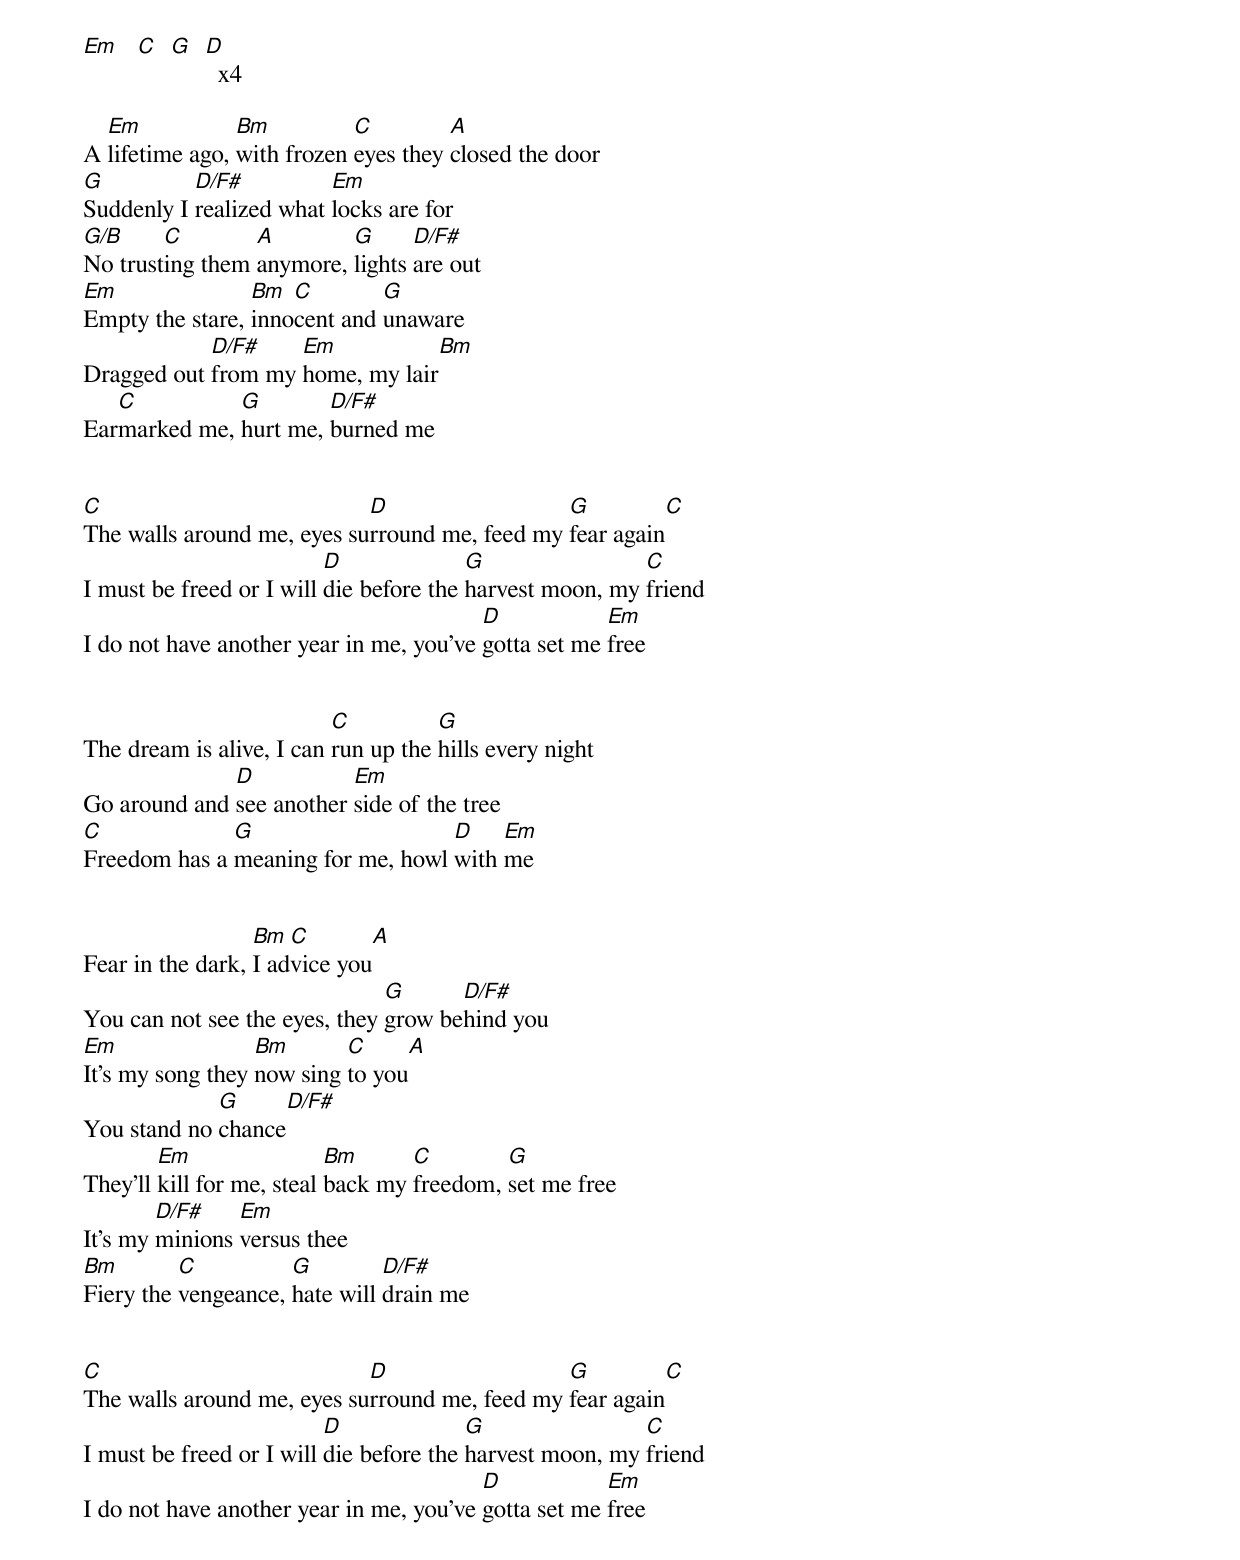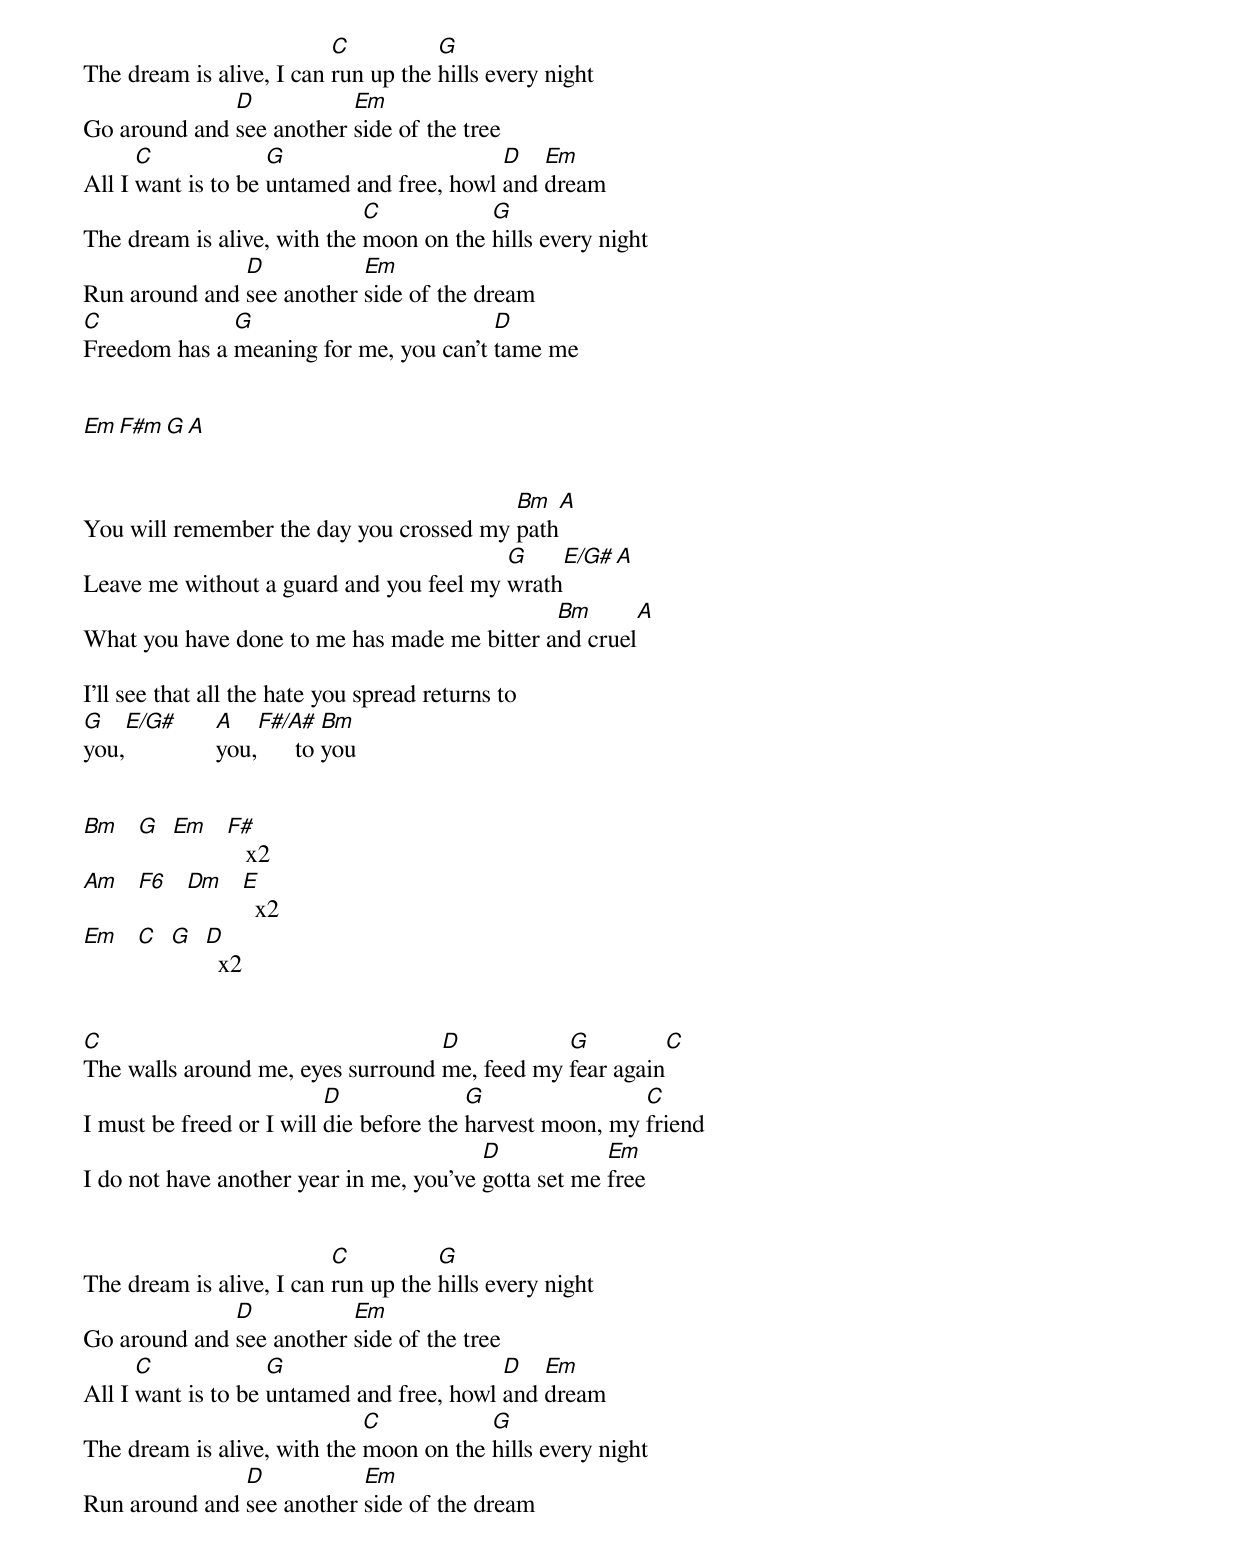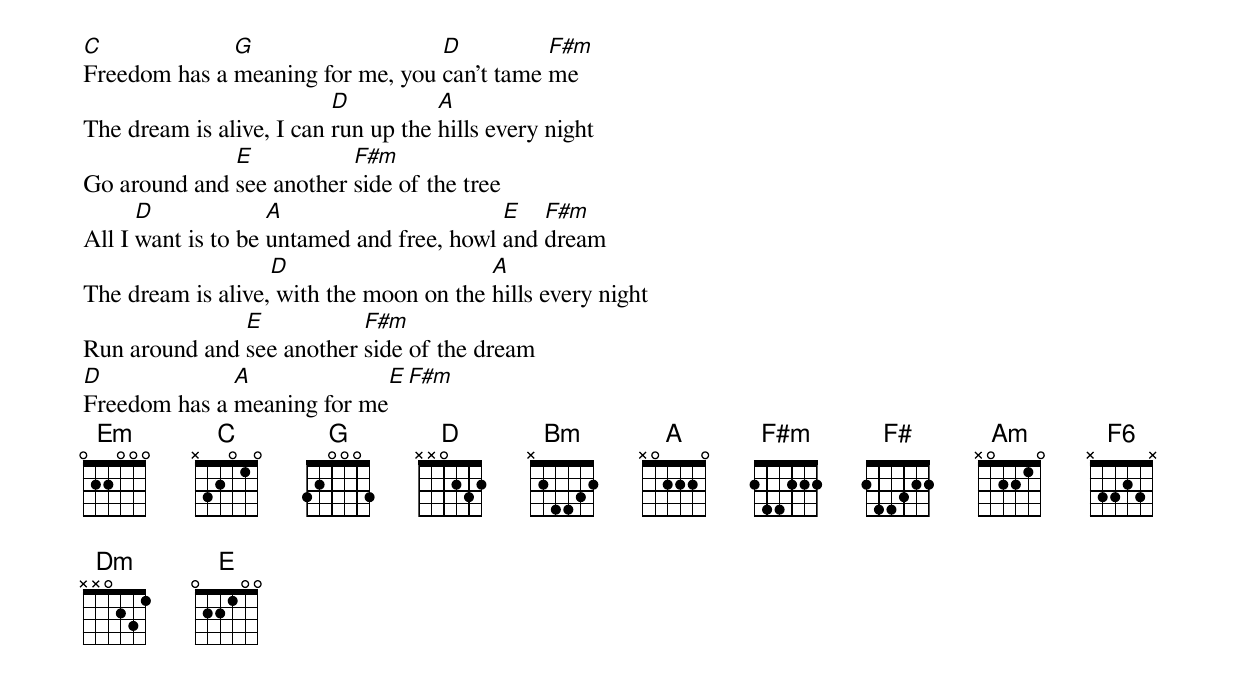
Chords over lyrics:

Em C G D
         x4

  Em            Bm          C         A
A lifetime ago, with frozen eyes they closed the door
G          D/F#          Em
Suddenly I realized what locks are for
G/B     C        A        G      D/F#
No trusting them anymore, lights are out
Em               Bm  C        G
Empty the stare, innocent and unaware
            D/F#    Em             Bm
Dragged out from my home, my lair
   C          G        D/F#
Earmarked me, hurt me, burned me


C                           D                  G          C
The walls around me, eyes surround me, feed my fear again
                          D              G                C
I must be freed or I will die before the harvest moon, my friend
                                         D            Em
I do not have another year in me, you've gotta set me free


                          C          G
The dream is alive, I can run up the hills every night
              D           Em
Go around and see another side of the tree
C             G                    D    Em
Freedom has a meaning for me, howl with me


                  Bm  C         A
Fear in the dark, I advice you
                               G      D/F#
You can not see the eyes, they grow behind you
Em                Bm       C      A
It's my song they now sing to you
             G      D/F#
You stand no chance
        Em                 Bm      C        G
They'll kill for me, steal back my freedom, set me free
        D/F#    Em
It's my minions versus thee
Bm        C          G         D/F#
Fiery the vengeance, hate will drain me


C                           D                  G          C
The walls around me, eyes surround me, feed my fear again
                          D              G                C
I must be freed or I will die before the harvest moon, my friend
                                         D            Em
I do not have another year in me, you've gotta set me free


                          C          G
The dream is alive, I can run up the hills every night
              D           Em
Go around and see another side of the tree
      C             G                      D   Em
All I want is to be untamed and free, howl and dream
                             C           G
The dream is alive, with the moon on the hills every night
               D           Em
Run around and see another side of the dream
C             G                         D
Freedom has a meaning for me, you can't tame me


Em F#m G A


                                         Bm   A
You will remember the day you crossed my path
                                         G     E/G# A
Leave me without a guard and you feel my wrath
                                             Bm       A
What you have done to me has made me bitter and cruel

I'll see that all the hate you spread returns to
G   E/G#  A   F#/A#    Bm
you,      you,      to you


Bm G Em F#
           x2
Am F6 Dm E
           x2
Em C G D
         x2


C                                  D           G          C
The walls around me, eyes surround me, feed my fear again
                          D              G                C
I must be freed or I will die before the harvest moon, my friend
                                         D            Em
I do not have another year in me, you've gotta set me free


                          C          G
The dream is alive, I can run up the hills every night
              D           Em
Go around and see another side of the tree
      C             G                      D   Em
All I want is to be untamed and free, howl and dream
                             C           G
The dream is alive, with the moon on the hills every night
               D           Em
Run around and see another side of the dream
C             G                   D          F#m
Freedom has a meaning for me, you can't tame me
                          D          A
The dream is alive, I can run up the hills every night
              E           F#m
Go around and see another side of the tree
      D             A                      E   F#m
All I want is to be untamed and free, howl and dream
                   D                     A
The dream is alive, with the moon on the hills every night
               E           F#m
Run around and see another side of the dream
D             A               E   F#m
Freedom has a meaning for me
